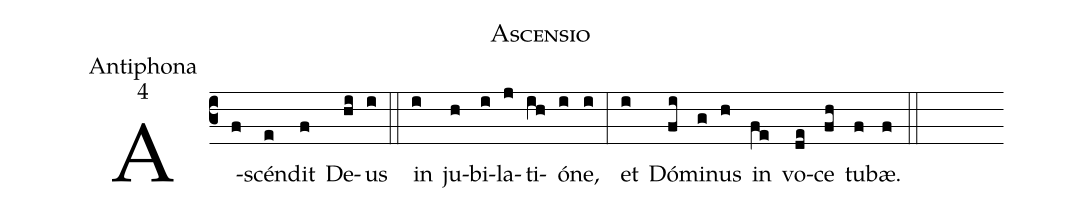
name:Ascensio;
office-part:Antiphona;
mode:4;
%%
(c3) A(f)scén(e)dit(f) De(hi)us(i) (::) in(i) ju(h)bi(i)la(j)ti(ih)ó(i)ne,(i) (:) et(i) Dó(fi)mi(g)nus(h) in(fe) vo(de)ce(fh) tu(f)bæ.(f) (::)
